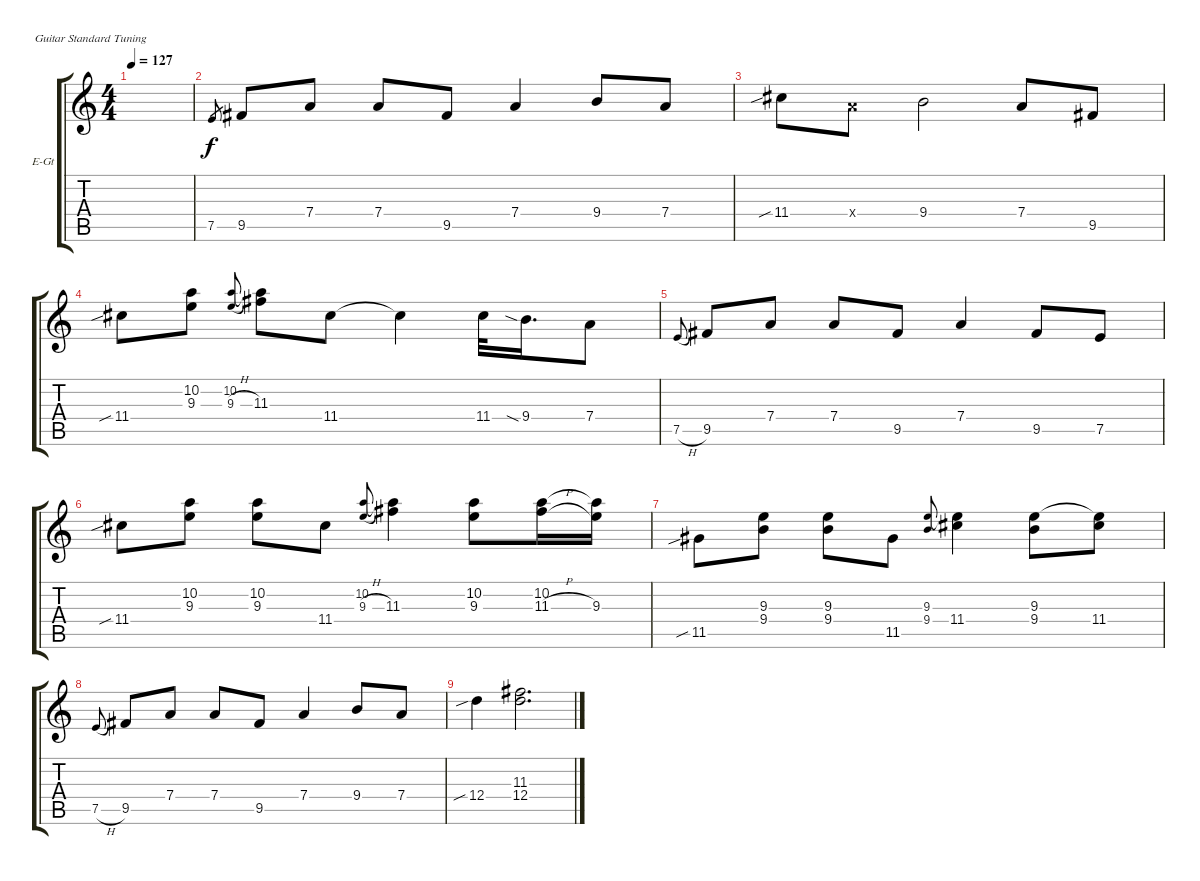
\defaultSystemsLayout 4
\bracketExtendMode groupsimilarinstruments
\firstSystemTrackNameOrientation horizontal
\otherSystemsTrackNameOrientation horizontal
\track ("Electric Guitar" "E-Gt") {mute instrument overdrivenguitar}
\staff {score tabs}
\tuning (E4 B3 G3 D3 A2 E2)
\ts (4 4)
\tempo 127
\clef g2
\ks c
|
7.5.8{gr} 9.5.8 7.4.8 7.4.8 9.5.8 7.4.4 9.4.8 7.4.8 |
11.4{sib}.8 7.4{x}.8 9.4.2 7.4.8 9.5.8 |
11.4{sib}.8 (9.3 10.2).8 (9.3{h} 10.2).8{gr onbeat} (11.3 10.2{t}).8 11.4.8 11.4{t}.4 11.4.32 9.4{sia}.16{d} 7.4.8 |
7.5{h}.8{gr onbeat} 9.5.8 7.4.8 7.4.8 9.5.8 7.4.4 9.5.8 7.5.8 |
11.4{sib}.8 (9.3 10.2).8 (9.3 10.2).8 11.4.8 (9.3{h} 10.2).8{gr onbeat} (11.3 10.2{t}).4 (9.3 10.2).8 (11.3{h} 10.2).16 (9.3 10.2{t}).16 |
11.5{sib}.8 (9.4 9.3).8 (9.3 9.4).8 11.5.8 (9.3 9.4).8{gr onbeat} (9.3{t} 11.4).4 (9.3 9.4).8 (9.3{t} 11.4).8 |
7.5{h}.8{gr onbeat} 9.5.8 7.4.8 7.4.8 9.5.8 7.4.4 9.4.8 7.4.8 |
12.4{sib}.4 (12.4 11.3).2{d}
